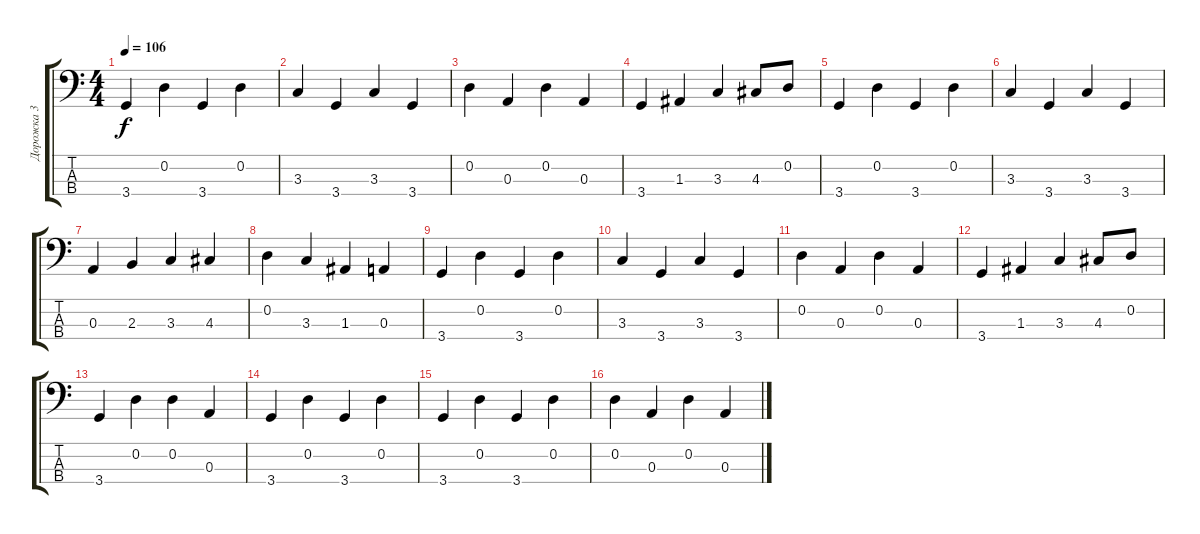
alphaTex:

\track ("Дорожка 3" "Дорожка 3") {instrument electricbassfinger}
\staff {score tabs}
\tuning (G2 D2 A1 E1) {hide}
\ts (4 4)
\tempo 106
\clef f4
\ks c
3.4.4{dy f} 0.2.4 3.4.4 0.2.4 |
3.3.4 3.4.4 3.3.4 3.4.4 |
0.2.4 0.3.4 0.2.4 0.3.4 |
3.4.4 1.3.4 3.3.4 4.3.8 0.2.8 |
3.4.4 0.2.4 3.4.4 0.2.4 |
3.3.4 3.4.4 3.3.4 3.4.4 |
0.3.4 2.3.4 3.3.4 4.3.4 |
0.2.4 3.3.4 1.3.4 0.3.4 |
3.4.4 0.2.4 3.4.4 0.2.4 |
3.3.4 3.4.4 3.3.4 3.4.4 |
0.2.4 0.3.4 0.2.4 0.3.4 |
3.4.4 1.3.4 3.3.4 4.3.8 0.2.8 |
3.4.4 0.2.4 0.2.4 0.3.4 |
3.4.4 0.2.4 3.4.4 0.2.4 |
3.4.4 0.2.4 3.4.4 0.2.4 |
0.2.4 0.3.4 0.2.4 0.3.4
